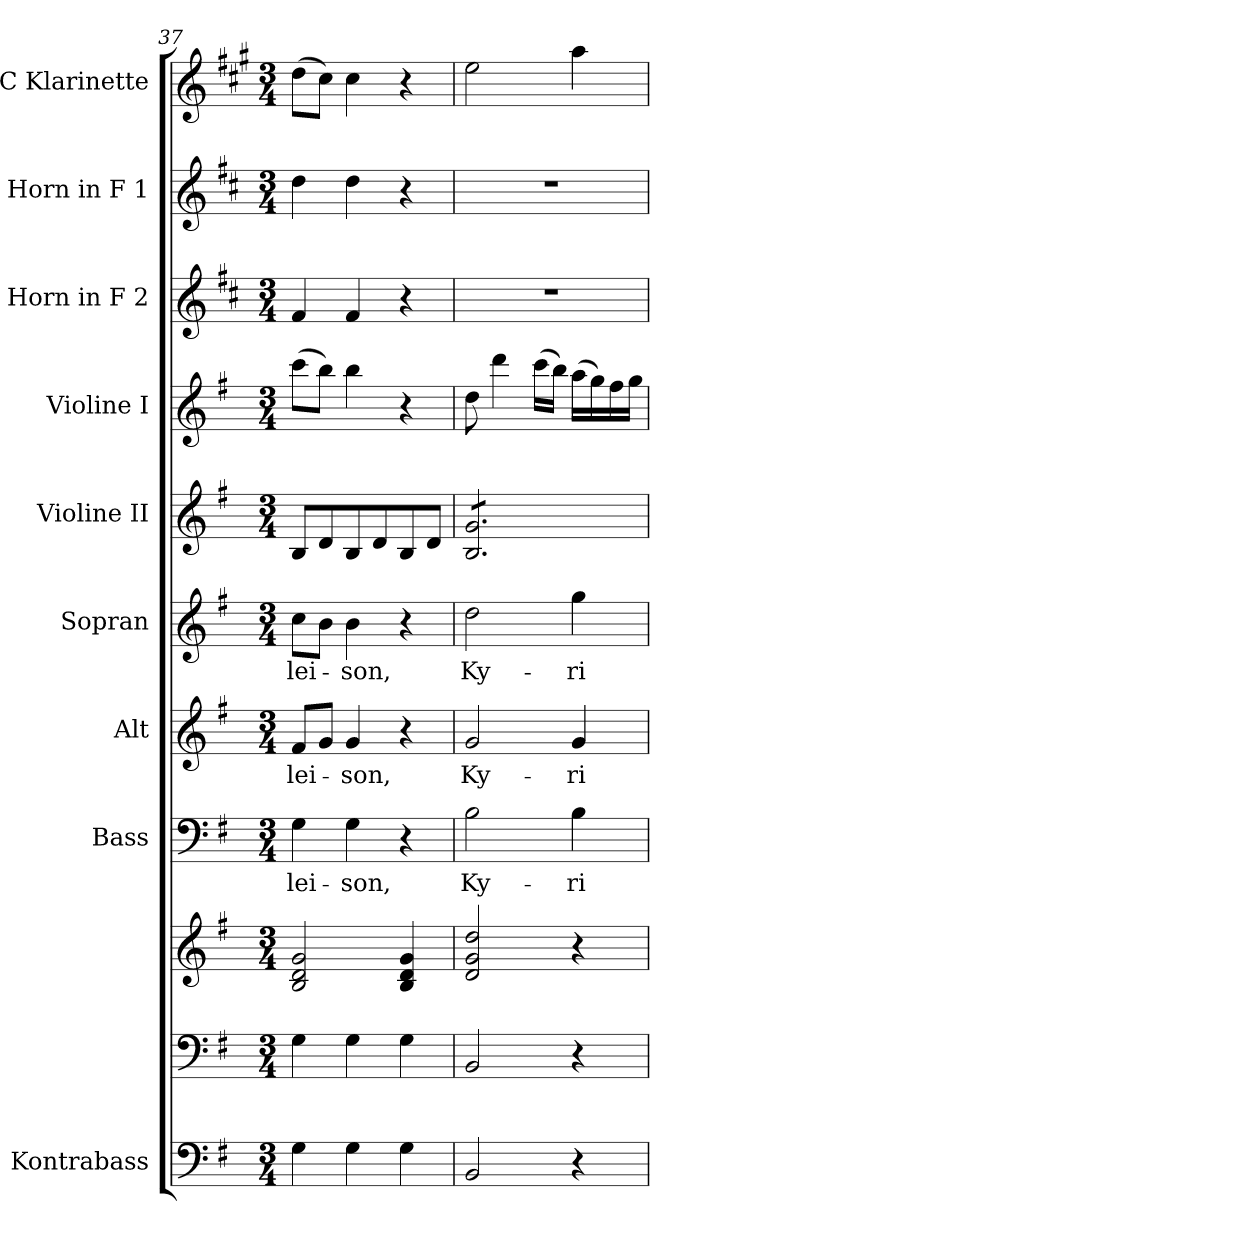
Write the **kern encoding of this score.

**kern	**kern	**kern	**kern	**text	**kern	**text	**kern	**text	**kern	**kern	**kern	**kern	**kern
*part10	*part9	*part9	*part8	*part8	*part7	*part7	*part6	*part6	*part5	*part4	*part3	*part2	*part1
*staff11	*staff10	*staff9	*staff8	*staff8	*staff7	*staff7	*staff6	*staff6	*staff5	*staff4	*staff3	*staff2	*staff1
*I"Kontrabass	*	*	*I"Bass	*	*I"Alt	*	*I"Sopran	*	*I"Violine II	*I"Violine I	*I"Horn in F 2	*I"Horn in F 1	*I"C Klarinette
*I'Kb.	*	*	*I'B.	*	*I'A.	*	*I'S.	*	*I'Vl. II	*I'Vl. I	*	*	*I'Kl.
*clefF4	*clefF4	*clefG2	*clefF4	*	*clefG2	*	*clefG2	*	*clefG2	*clefG2	*clefG2	*clefG2	*clefG2
*ITrd7c12	*	*	*	*	*	*	*	*	*	*	*ITrd4c7	*ITrd4c7	*ITrd1c2
*k[f#]	*k[f#]	*k[f#]	*k[f#]	*	*k[f#]	*	*k[f#]	*	*k[f#]	*k[f#]	*k[f#]	*k[f#]	*k[f#]
*G:	*G:	*G:	*G:	*	*G:	*	*G:	*	*G:	*G:	*G:	*G:	*G:
*M3/4	*M3/4	*M3/4	*M3/4	*	*M3/4	*	*M3/4	*	*M3/4	*M3/4	*M3/4	*M3/4	*M3/4
=37	=37	=37	=37	=37	=37	=37	=37	=37	=37	=37	=37	=37	=37
!	!	!	!	!LO:LY:b	!	!LO:LY:b	!	!LO:LY:b	!	!	!	!	!
4GG\	4G\	2B/ 2d/ 2g/	4G\	-lei-	8f#/L	-lei-	8cc\L	-lei-	8B/L	(>8ccc\L	4B/	4g\	(>8cc\L
.	.	.	.	.	8g/J	.	8b\J	.	8d/	8bb\J)	.	.	8b\J)
!	!	!	!	!LO:LY:b	!	!LO:LY:b	!	!LO:LY:b	!	!	!	!	!
4GG\	4G\	.	4G\	-son,	4g/	-son,	4b\	-son,	8B/	4bb\	4B/	4g\	4b\
.	.	.	.	.	.	.	.	.	8d/	.	.	.	.
4GG\	4G\	4B/ 4d/ 4g/	4r	.	4r	.	4r	.	8B/	4r	4r	4r	4r
.	.	.	.	.	.	.	.	.	8d/J	.	.	.	.
!!LO:PB:g=z
=38	=38	=38	=38	=38	=38	=38	=38	=38	=38	=38	=38	=38	=38
!	!	!	!	!LO:LY:b	!	!LO:LY:b	!	!LO:LY:b	!	!	!	!	!
*	*	*	*	*	*	*	*	*	*tremolo	*	*	*	*
2BBB/	2BB/	2d/ 2g/ 2dd/	2B\	Ky-	2g/	Ky-	2dd\	Ky-	8B/ 8g/L	8dd\	2.r	2.r	2dd\
.	.	.	.	.	.	.	.	.	8B/ 8g/	4ddd\	.	.	.
.	.	.	.	.	.	.	.	.	8B/ 8g/	.	.	.	.
.	.	.	.	.	.	.	.	.	8B/ 8g/	(>16ccc\LL	.	.	.
.	.	.	.	.	.	.	.	.	.	16bb\JJ)	.	.	.
!	!	!	!	!LO:LY:b	!	!LO:LY:b	!	!LO:LY:b	!	!	!	!	!
4r	4r	4r	4B\	-ri-	4g/	-ri-	4gg\	-ri-	8B/ 8g/	(>16aa\LL	.	.	4gg\
.	.	.	.	.	.	.	.	.	.	16gg\)	.	.	.
.	.	.	.	.	.	.	.	.	8B/ 8g/J	16ff#\	.	.	.
*	*	*	*	*	*	*	*	*	*Xtremolo	*	*	*	*
.	.	.	.	.	.	.	.	.	.	16gg\JJ	.	.	.
=	=	=	=	=	=	=	=	=	=	=	=	=	=
*-	*-	*-	*-	*-	*-	*-	*-	*-	*-	*-	*-	*-	*-
